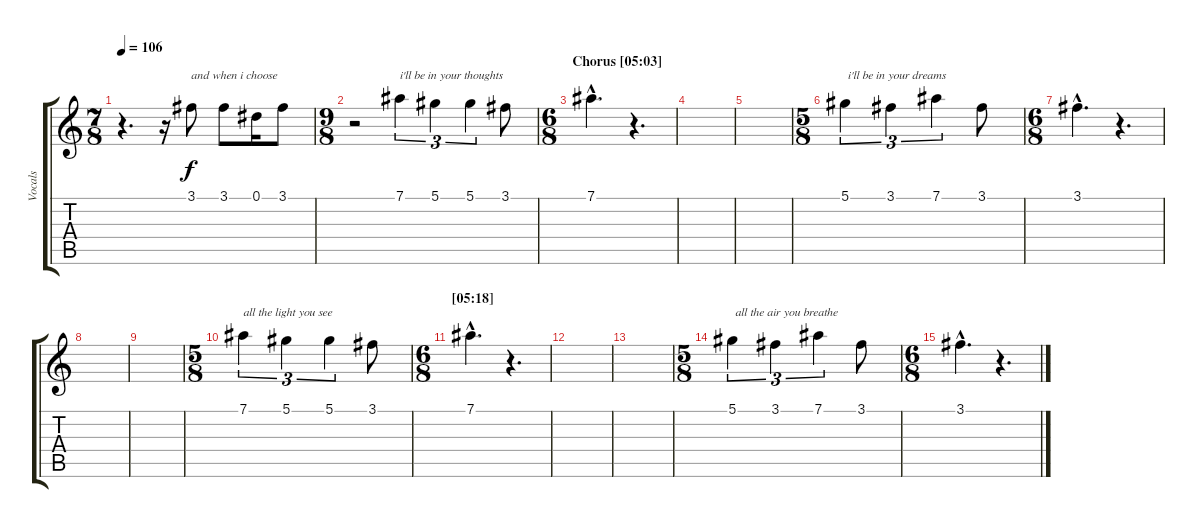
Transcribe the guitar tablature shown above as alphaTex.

\track ("Vocals" "Vocals") {instrument fretlessbass}
\staff {score tabs}
\tuning (Eb4 Bb3 Gb3 Db3 Ab2 Eb2) {hide}
\ts (7 8)
\tempo 106
\clef g2
\ks c
r.4{d dy f} r.16 3.1.8{txt "and when i choose"} 3.1.8 0.1.16 3.1.8 |
\ts (9 8)
r.2 7.1.4{tu (3 2) txt "i'll be in your thoughts "} 5.1.4{tu (3 2)} 5.1.4{tu (3 2)} 3.1.8 |
\ts (6 8)
\section ("" "Chorus [05:03]")
7.1{hac}.4{d} r.4{d} |
|
|
\ts (5 8)
5.1.4{tu (3 2) txt " i'll be in your dreams"} 3.1.4{tu (3 2)} 7.1.4{tu (3 2)} 3.1.8 |
\ts (6 8)
\section ("" "")
3.1{hac}.4{d} r.4{d} |
|
|
\ts (5 8)
7.1.4{tu (3 2) txt "all the light you see "} 5.1.4{tu (3 2)} 5.1.4{tu (3 2)} 3.1.8 |
\ts (6 8)
\section ("" "[05:18]")
7.1{hac}.4{d} r.4{d} |
|
|
\ts (5 8)
5.1.4{tu (3 2) txt " all the air you breathe"} 3.1.4{tu (3 2)} 7.1.4{tu (3 2)} 3.1.8 |
\ts (6 8)
\section ("" "")
3.1{hac}.4{d} r.4{d}
